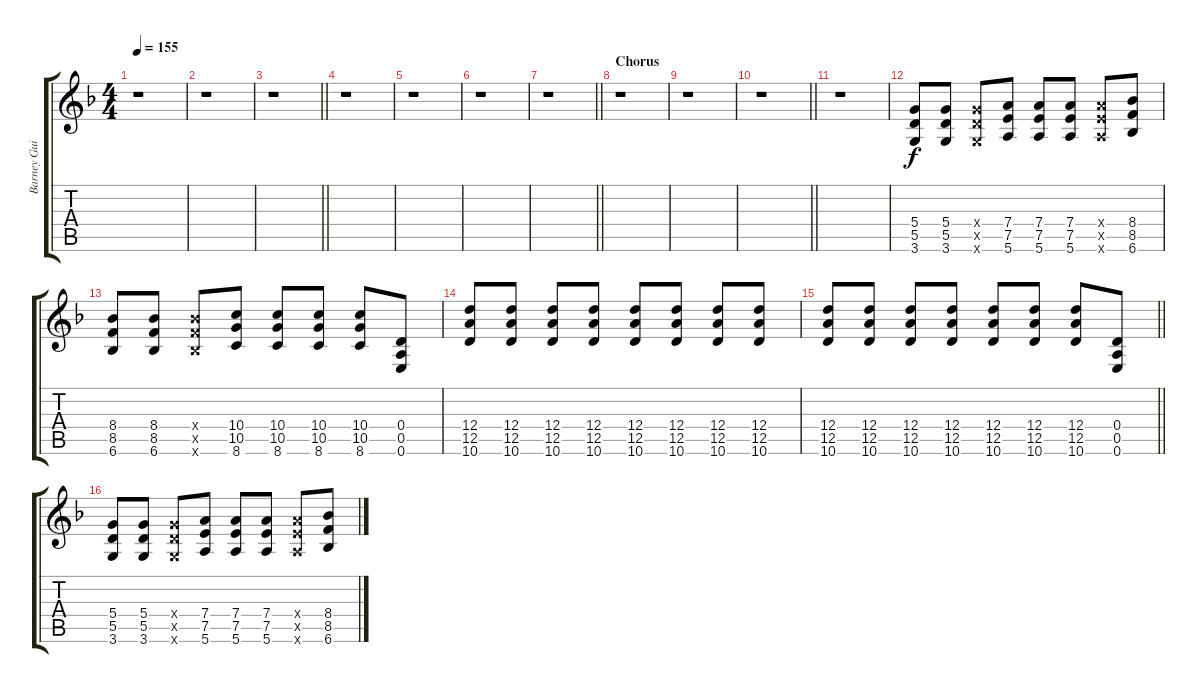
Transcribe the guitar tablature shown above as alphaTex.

\track ("Barney Guitar" "Barney Gui") {instrument overdrivenguitar}
\staff {score tabs}
\tuning (E4 B3 G3 D3 A2 E2) {hide}
\ts (4 4)
\tempo 155
\clef g2
\ks f
r.1{dy f} |
r.1 |
\barLineRight lightlight
r.1 |
r.1 |
r.1 |
r.1 |
\barLineRight lightlight
r.1 |
\section ("" "Chorus")
r.1 |
r.1 |
\barLineRight lightlight
r.1 |
r.1 |
(5.4 5.5 3.6).8 (5.4 5.5 3.6).8 (5.4{x} 5.5{x} 3.6{x}).8 (7.4 7.5 5.6).8 (7.4 7.5 5.6).8 (7.4 7.5 5.6).8 (7.4{x} 7.5{x} 5.6{x}).8 (8.4 8.5 6.6).8 |
(8.4 8.5 6.6).8 (8.4 8.5 6.6).8 (8.4{x} 8.5{x} 6.6{x}).8 (10.4 10.5 8.6).8 (10.4 10.5 8.6).8 (10.4 10.5 8.6).8 (10.4 10.5 8.6).8 (0.4 0.5 0.6).8 |
(12.4 12.5 10.6).8 (12.4 12.5 10.6).8 (12.4 12.5 10.6).8 (12.4 12.5 10.6).8 (12.4 12.5 10.6).8 (12.4 12.5 10.6).8 (12.4 12.5 10.6).8 (12.4 12.5 10.6).8 |
\barLineRight lightlight
(12.4 12.5 10.6).8 (12.4 12.5 10.6).8 (12.4 12.5 10.6).8 (12.4 12.5 10.6).8 (12.4 12.5 10.6).8 (12.4 12.5 10.6).8 (12.4 12.5 10.6).8 (0.4 0.5 0.6).8 |
(5.4 5.5 3.6).8 (5.4 5.5 3.6).8 (5.4{x} 5.5{x} 3.6{x}).8 (7.4 7.5 5.6).8 (7.4 7.5 5.6).8 (7.4 7.5 5.6).8 (7.4{x} 7.5{x} 5.6{x}).8 (8.4 8.5 6.6).8
